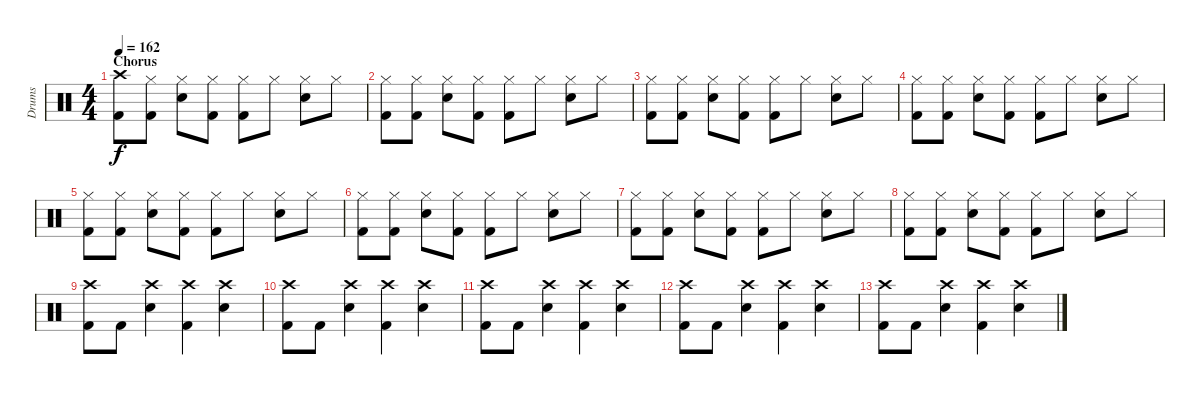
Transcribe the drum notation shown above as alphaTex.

\track ("Drums" "Drums") {instrument percussion}
\staff {score}
\articulation defaults
\ts (4 4)
\section ("" "Chorus")
\tempo 162
\clef neutral
\ks c
("Crash high (hit)" "Kick (hit) 2").8{dy f} ("Kick (hit) 2" "Hi-Hat (closed)").8 ("Snare (hit) 2" "Hi-Hat (closed)").8 ("Kick (hit) 2" "Hi-Hat (closed)").8 ("Kick (hit) 2" "Hi-Hat (closed)").8 "Hi-Hat (closed)".8 ("Snare (hit) 2" "Hi-Hat (closed)").8 "Hi-Hat (closed)".8 |
("Kick (hit) 2" "Hi-Hat (closed)").8 ("Kick (hit) 2" "Hi-Hat (closed)").8 ("Snare (hit) 2" "Hi-Hat (closed)").8 ("Kick (hit) 2" "Hi-Hat (closed)").8 ("Kick (hit) 2" "Hi-Hat (closed)").8 "Hi-Hat (closed)".8 ("Snare (hit) 2" "Hi-Hat (closed)").8 "Hi-Hat (closed)".8 |
("Kick (hit) 2" "Hi-Hat (closed)").8 ("Kick (hit) 2" "Hi-Hat (closed)").8 ("Snare (hit) 2" "Hi-Hat (closed)").8 ("Kick (hit) 2" "Hi-Hat (closed)").8 ("Kick (hit) 2" "Hi-Hat (closed)").8 "Hi-Hat (closed)".8 ("Snare (hit) 2" "Hi-Hat (closed)").8 "Hi-Hat (closed)".8 |
("Kick (hit) 2" "Hi-Hat (closed)").8 ("Kick (hit) 2" "Hi-Hat (closed)").8 ("Snare (hit) 2" "Hi-Hat (closed)").8 ("Kick (hit) 2" "Hi-Hat (closed)").8 ("Kick (hit) 2" "Hi-Hat (closed)").8 "Hi-Hat (closed)".8 ("Snare (hit) 2" "Hi-Hat (closed)").8 "Hi-Hat (closed)".8 |
("Kick (hit) 2" "Hi-Hat (closed)").8 ("Kick (hit) 2" "Hi-Hat (closed)").8 ("Snare (hit) 2" "Hi-Hat (closed)").8 ("Kick (hit) 2" "Hi-Hat (closed)").8 ("Kick (hit) 2" "Hi-Hat (closed)").8 "Hi-Hat (closed)".8 ("Snare (hit) 2" "Hi-Hat (closed)").8 "Hi-Hat (closed)".8 |
("Kick (hit) 2" "Hi-Hat (closed)").8 ("Kick (hit) 2" "Hi-Hat (closed)").8 ("Snare (hit) 2" "Hi-Hat (closed)").8 ("Kick (hit) 2" "Hi-Hat (closed)").8 ("Kick (hit) 2" "Hi-Hat (closed)").8 "Hi-Hat (closed)".8 ("Snare (hit) 2" "Hi-Hat (closed)").8 "Hi-Hat (closed)".8 |
("Kick (hit) 2" "Hi-Hat (closed)").8 ("Kick (hit) 2" "Hi-Hat (closed)").8 ("Snare (hit) 2" "Hi-Hat (closed)").8 ("Kick (hit) 2" "Hi-Hat (closed)").8 ("Kick (hit) 2" "Hi-Hat (closed)").8 "Hi-Hat (closed)".8 ("Snare (hit) 2" "Hi-Hat (closed)").8 "Hi-Hat (closed)".8 |
("Kick (hit) 2" "Hi-Hat (closed)").8 ("Kick (hit) 2" "Hi-Hat (closed)").8 ("Snare (hit) 2" "Hi-Hat (closed)").8 ("Kick (hit) 2" "Hi-Hat (closed)").8 ("Kick (hit) 2" "Hi-Hat (closed)").8 "Hi-Hat (closed)".8 ("Snare (hit) 2" "Hi-Hat (closed)").8 "Hi-Hat (closed)".8 |
("Crash high (hit)" "Kick (hit) 2").8 "Kick (hit) 2".8 ("Crash high (hit)" "Snare (hit) 2").4 ("Crash high (hit)" "Kick (hit) 2").4 ("Crash high (hit)" "Snare (hit) 2").4 |
("Crash high (hit)" "Kick (hit) 2").8 "Kick (hit) 2".8 ("Crash high (hit)" "Snare (hit) 2").4 ("Crash high (hit)" "Kick (hit) 2").4 ("Crash high (hit)" "Snare (hit) 2").4 |
("Crash high (hit)" "Kick (hit) 2").8 "Kick (hit) 2".8 ("Crash high (hit)" "Snare (hit) 2").4 ("Crash high (hit)" "Kick (hit) 2").4 ("Crash high (hit)" "Snare (hit) 2").4 |
("Crash high (hit)" "Kick (hit) 2").8 "Kick (hit) 2".8 ("Crash high (hit)" "Snare (hit) 2").4 ("Crash high (hit)" "Kick (hit) 2").4 ("Crash high (hit)" "Snare (hit) 2").4 |
("Crash high (hit)" "Kick (hit) 2").8 "Kick (hit) 2".8 ("Crash high (hit)" "Snare (hit) 2").4 ("Crash high (hit)" "Kick (hit) 2").4 ("Crash high (hit)" "Snare (hit) 2").4
